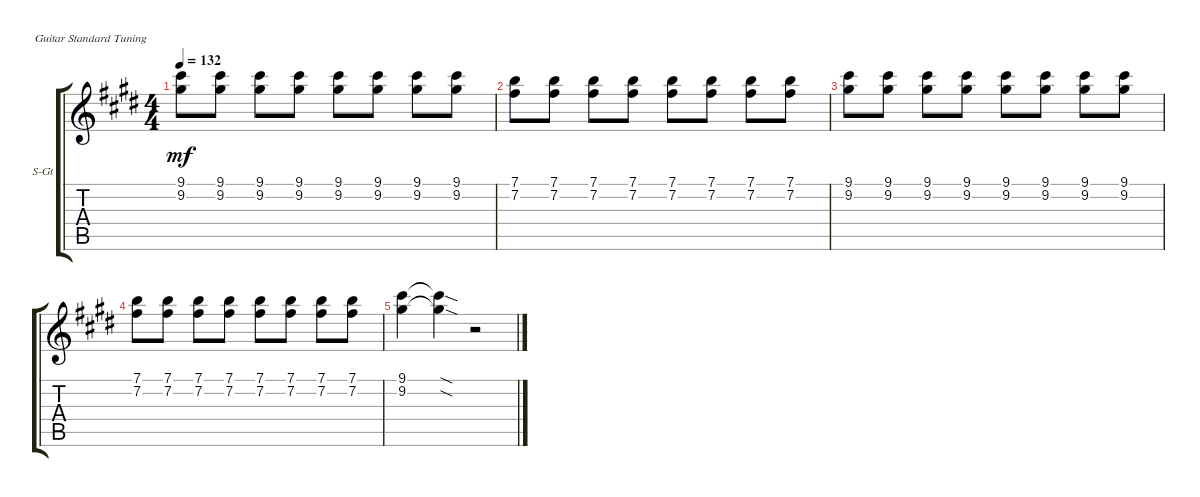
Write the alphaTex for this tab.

\defaultSystemsLayout 4
\bracketExtendMode groupsimilarinstruments
\firstSystemTrackNameOrientation horizontal
\otherSystemsTrackNameOrientation horizontal
\track ("guitar" "S-Gt") {instrument acousticguitarsteel}
\staff {score tabs}
\tuning (E4 B3 G3 D3 A2 E2)
\ts (4 4)
\tempo 132
\clef g2
\ks c#minor
(9.1 9.2).8{dy mf} (9.1 9.2).8 (9.1 9.2).8 (9.1 9.2).8 (9.1 9.2).8 (9.1 9.2).8 (9.1 9.2).8 (9.1 9.2).8 |
(7.1 7.2).8 (7.1 7.2).8 (7.1 7.2).8 (7.1 7.2).8 (7.1 7.2).8 (7.1 7.2).8 (7.1 7.2).8 (7.1 7.2).8 |
(9.1 9.2).8 (9.1 9.2).8 (9.1 9.2).8 (9.1 9.2).8 (9.1 9.2).8 (9.1 9.2).8 (9.1 9.2).8 (9.1 9.2).8 |
(7.1 7.2).8 (7.1 7.2).8 (7.1 7.2).8 (7.1 7.2).8 (7.1 7.2).8 (7.1 7.2).8 (7.1 7.2).8 (7.1 7.2).8 |
(9.1 9.2).4 (9.2{sod t} 9.1{sod t}).4 r.2
